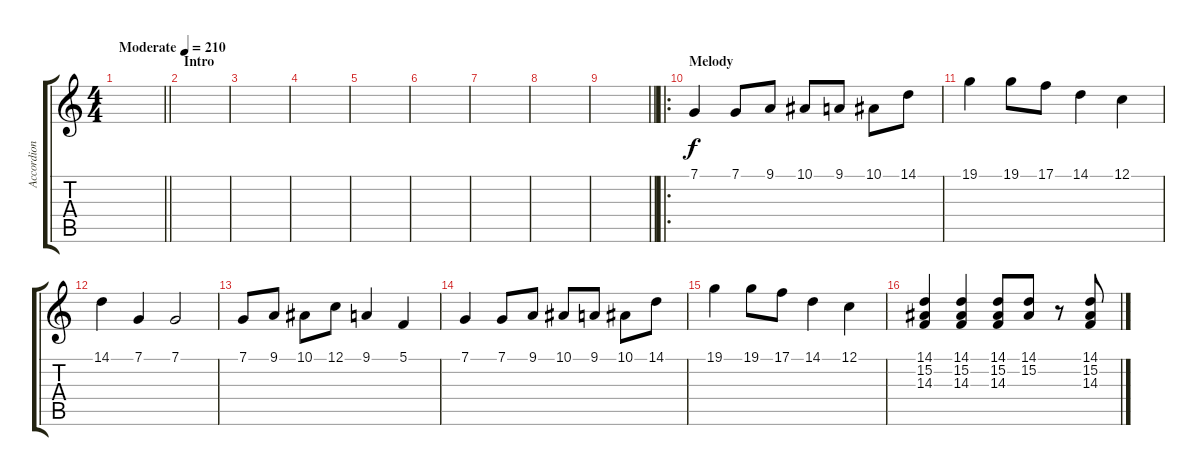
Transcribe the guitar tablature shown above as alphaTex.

\track ("Accordion" "Accordion") {instrument accordion}
\staff {score tabs}
\tuning (C4 G3 Eb3 Bb2 F2 C2) {hide}
\ts (4 4)
\tempo (210 "Moderate")
\clef g2
\barLineRight lightlight
\ks c
|
\section ("" "Intro")
|
|
|
|
|
|
|
\barLineRight lightlight
|
\ro
\section ("" "Melody")
7.1.4 7.1.8 9.1.8 10.1.8 9.1.8 10.1.8 14.1.8 |
19.1.4 19.1.8 17.1.8 14.1.4 12.1.4 |
14.1.4 7.1.4 7.1.2 |
7.1.8 9.1.8 10.1.8 12.1.8 9.1.4 5.1.4 |
7.1.4 7.1.8 9.1.8 10.1.8 9.1.8 10.1.8 14.1.8 |
19.1.4 19.1.8 17.1.8 14.1.4 12.1.4 |
(14.1 15.2 14.3).4 (14.1 15.2 14.3).4 (14.1 15.2 14.3).8 (14.1 15.2).8 r.8 (14.1 15.2 14.3).8
